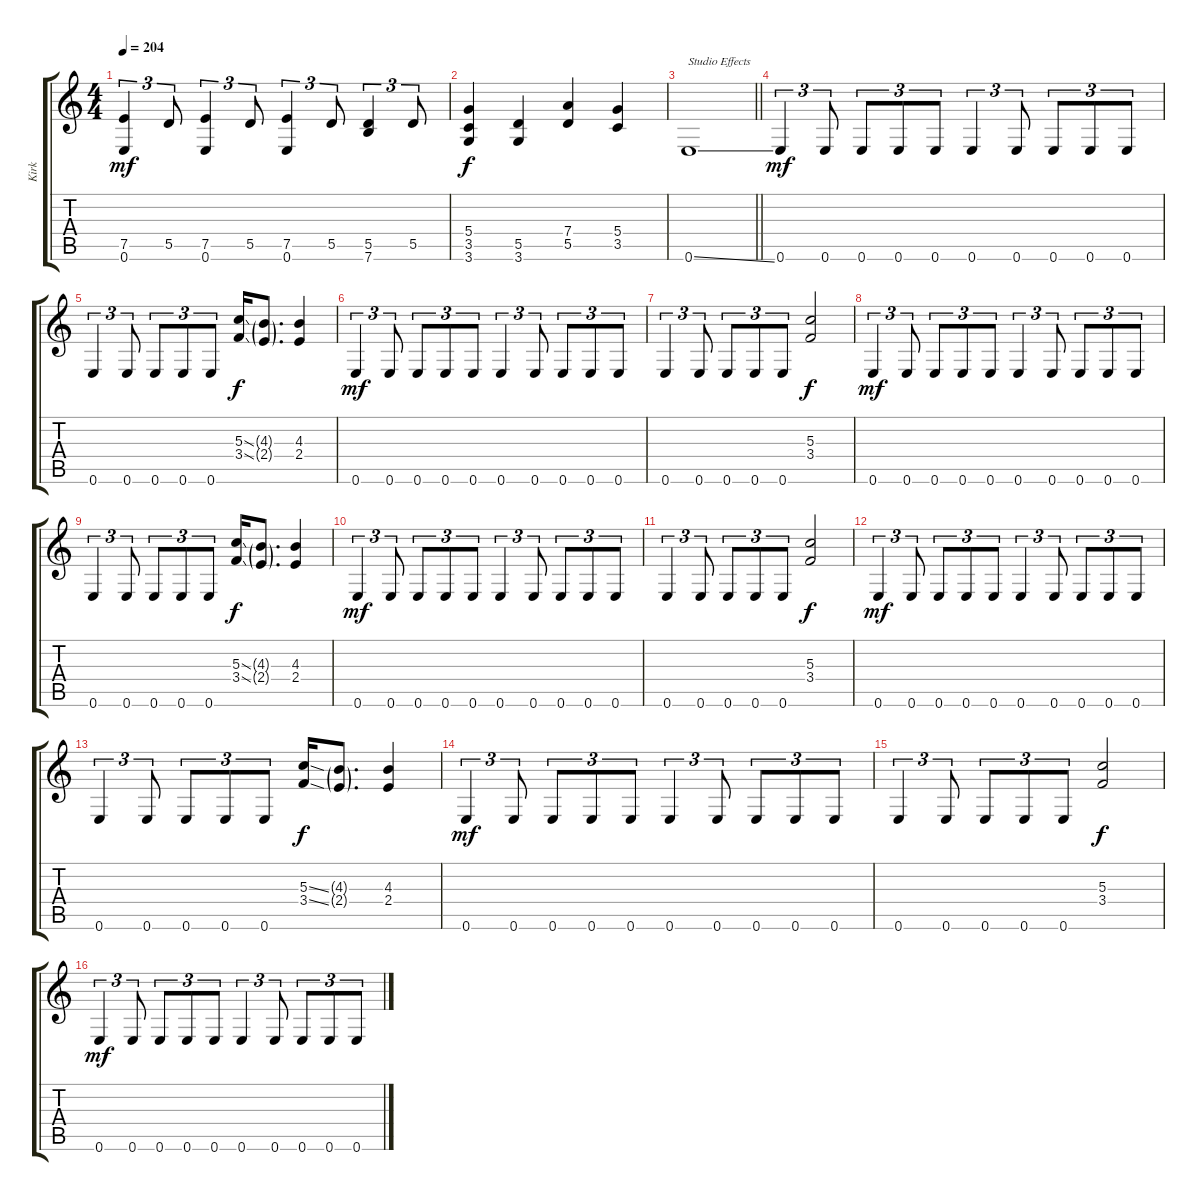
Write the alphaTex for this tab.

\track ("Kirk" "Kirk") {instrument distortionguitar}
\staff {score tabs}
\tuning (E4 B3 G3 D3 A2 E2) {hide}
\ts (4 4)
\tempo 204
\clef g2
\ks c
(7.5 0.6).4{tu (3 2) dy mf} 5.5.8{tu (3 2)} (7.5 0.6).4{tu (3 2)} 5.5.8{tu (3 2)} (7.5 0.6).4{tu (3 2)} 5.5.8{tu (3 2)} (5.5 7.6).4{tu (3 2)} 5.5.8{tu (3 2)} |
(5.4 3.5 3.6).4{dy f} (5.5 3.6).4 (7.4 5.5).4 (5.4 3.5).4 |
\barLineRight lightlight
0.6{ss}.1{txt "Studio Effects"} |
0.6.4{tu (3 2) dy mf} 0.6.8{tu (3 2)} 0.6.8{tu (3 2)} 0.6.8{tu (3 2)} 0.6.8{tu (3 2)} 0.6.4{tu (3 2)} 0.6.8{tu (3 2)} 0.6.8{tu (3 2)} 0.6.8{tu (3 2)} 0.6.8{tu (3 2)} |
0.6.4{tu (3 2)} 0.6.8{tu (3 2)} 0.6.8{tu (3 2)} 0.6.8{tu (3 2)} 0.6.8{tu (3 2)} (5.3{ss} 3.4{ss}).16{dy f} (4.3{g} 2.4{g}).8{d} (4.3 2.4).4 |
0.6.4{tu (3 2) dy mf} 0.6.8{tu (3 2)} 0.6.8{tu (3 2)} 0.6.8{tu (3 2)} 0.6.8{tu (3 2)} 0.6.4{tu (3 2)} 0.6.8{tu (3 2)} 0.6.8{tu (3 2)} 0.6.8{tu (3 2)} 0.6.8{tu (3 2)} |
0.6.4{tu (3 2)} 0.6.8{tu (3 2)} 0.6.8{tu (3 2)} 0.6.8{tu (3 2)} 0.6.8{tu (3 2)} (5.3 3.4).2{dy f} |
0.6.4{tu (3 2) dy mf} 0.6.8{tu (3 2)} 0.6.8{tu (3 2)} 0.6.8{tu (3 2)} 0.6.8{tu (3 2)} 0.6.4{tu (3 2)} 0.6.8{tu (3 2)} 0.6.8{tu (3 2)} 0.6.8{tu (3 2)} 0.6.8{tu (3 2)} |
0.6.4{tu (3 2)} 0.6.8{tu (3 2)} 0.6.8{tu (3 2)} 0.6.8{tu (3 2)} 0.6.8{tu (3 2)} (5.3{ss} 3.4{ss}).16{dy f} (4.3{g} 2.4{g}).8{d} (4.3 2.4).4 |
0.6.4{tu (3 2) dy mf} 0.6.8{tu (3 2)} 0.6.8{tu (3 2)} 0.6.8{tu (3 2)} 0.6.8{tu (3 2)} 0.6.4{tu (3 2)} 0.6.8{tu (3 2)} 0.6.8{tu (3 2)} 0.6.8{tu (3 2)} 0.6.8{tu (3 2)} |
0.6.4{tu (3 2)} 0.6.8{tu (3 2)} 0.6.8{tu (3 2)} 0.6.8{tu (3 2)} 0.6.8{tu (3 2)} (5.3 3.4).2{dy f} |
0.6.4{tu (3 2) dy mf} 0.6.8{tu (3 2)} 0.6.8{tu (3 2)} 0.6.8{tu (3 2)} 0.6.8{tu (3 2)} 0.6.4{tu (3 2)} 0.6.8{tu (3 2)} 0.6.8{tu (3 2)} 0.6.8{tu (3 2)} 0.6.8{tu (3 2)} |
0.6.4{tu (3 2)} 0.6.8{tu (3 2)} 0.6.8{tu (3 2)} 0.6.8{tu (3 2)} 0.6.8{tu (3 2)} (5.3{ss} 3.4{ss}).16{dy f} (4.3{g} 2.4{g}).8{d} (4.3 2.4).4 |
0.6.4{tu (3 2) dy mf} 0.6.8{tu (3 2)} 0.6.8{tu (3 2)} 0.6.8{tu (3 2)} 0.6.8{tu (3 2)} 0.6.4{tu (3 2)} 0.6.8{tu (3 2)} 0.6.8{tu (3 2)} 0.6.8{tu (3 2)} 0.6.8{tu (3 2)} |
0.6.4{tu (3 2)} 0.6.8{tu (3 2)} 0.6.8{tu (3 2)} 0.6.8{tu (3 2)} 0.6.8{tu (3 2)} (5.3 3.4).2{dy f} |
0.6.4{tu (3 2) dy mf} 0.6.8{tu (3 2)} 0.6.8{tu (3 2)} 0.6.8{tu (3 2)} 0.6.8{tu (3 2)} 0.6.4{tu (3 2)} 0.6.8{tu (3 2)} 0.6.8{tu (3 2)} 0.6.8{tu (3 2)} 0.6.8{tu (3 2)}
